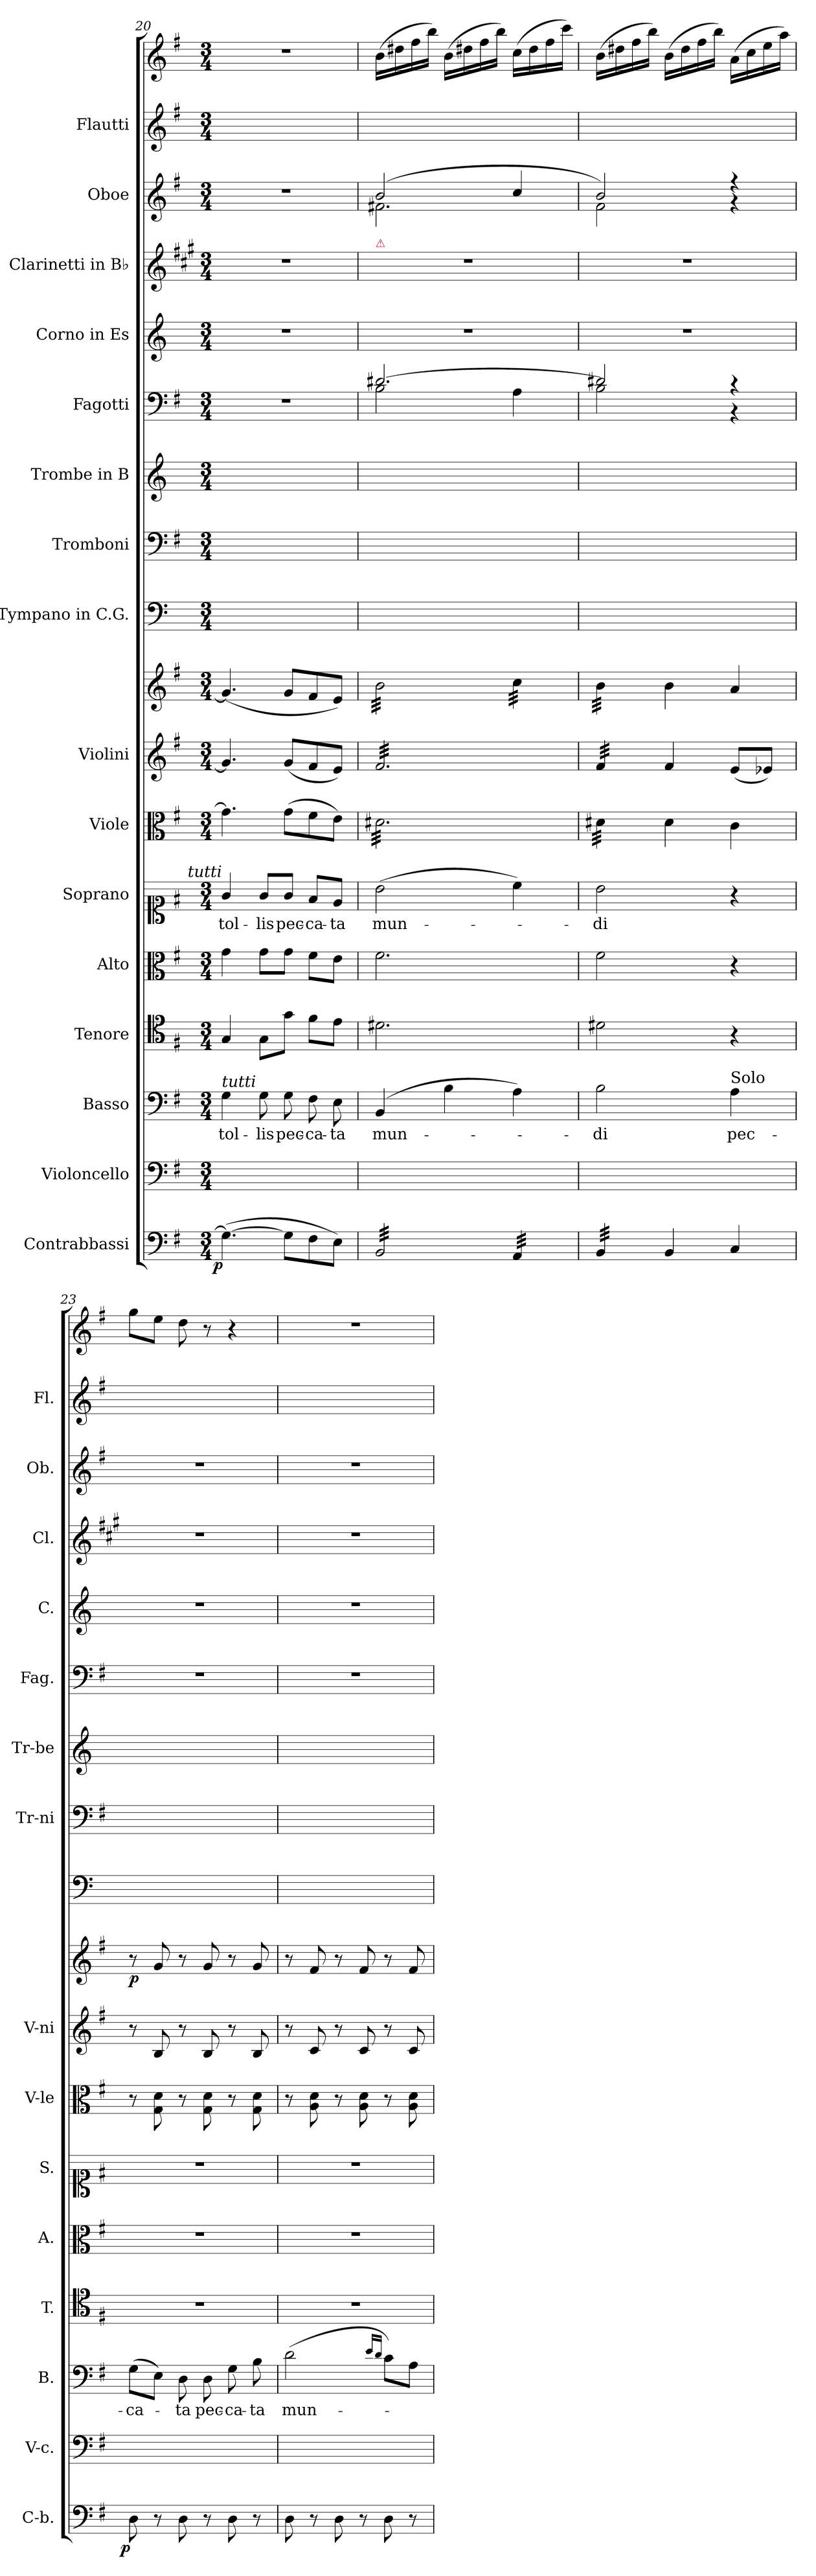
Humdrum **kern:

**kern	**dynam	**kern	**kern	**text	**kern	**kern	**kern	**text	**kern	**kern	**kern	**dynam	**kern	**kern	**kern	**kern	**kern	**kern	**kern	**kern	**kern
*part16	*part16	*part15	*part14	*part14	*part13	*part12	*part11	*part11	*part10	*part9	*part9	*part9	*part8	*part7	*part6	*part5	*part4	*part3	*part2	*part1	*part1
*staff18	*staff18	*staff17	*staff16	*staff16	*staff15	*staff14	*staff13	*staff13	*staff12	*staff11	*staff10	*staff10/11	*staff9	*staff8	*staff7	*staff6	*staff5	*staff4	*staff3	*staff2	*staff1
*I"Contrabbassi	*	*I"Violoncello	*I"Basso	*	*I"Tenore	*I"Alto	*I"Soprano	*	*I"Viole	*I"Violini	*	*	*I"Tympano in C.G.	*I"Tromboni	*I"Trombe in B	*I"Fagotti	*I"Corno in Es	*I"Clarinetti in B♭	*I"Oboe	*I"Flautti	*
*I'C-b.	*	*I'V-c.	*I'B.	*	*I'T.	*I'A.	*I'S.	*	*I'V-le	*I'V-ni	*	*	*	*I'Tr-ni	*I'Tr-be	*I'Fag.	*I'C.	*I'Cl.	*I'Ob.	*I'Fl.	*
*clefF4	*	*clefF4	*clefF4	*	*clefC4	*clefC3	*clefC1	*	*clefC3	*clefG2	*clefG2	*	*clefF4	*clefF4	*clefG2	*clefF4	*clefG2	*clefG2	*clefG2	*clefG2	*clefG2
*	*	*	*	*	*	*	*	*	*	*	*	*	*	*	*ITrd1c2	*	*ITrd5c9	*ITrd1c2	*	*	*
*k[f#]	*	*k[f#]	*k[f#]	*	*k[f#]	*k[f#]	*k[f#]	*	*k[f#]	*k[f#]	*k[f#]	*	*k[]	*k[f#]	*k[b-e-]	*k[f#]	*k[b-e-a-]	*k[f#]	*k[f#]	*k[f#]	*k[f#]
*M3/4	*	*M3/4	*M3/4	*	*M3/4	*M3/4	*M3/4	*	*M3/4	*M3/4	*M3/4	*	*M3/4	*M3/4	*M3/4	*M3/4	*M3/4	*M3/4	*M3/4	*M3/4	*M3/4
=20	=20	=20	=20	=20	=20	=20	=20	=20	=20	=20	=20	=20	=20	=20	=20	=20	=20	=20	=20	=20	=20
!	!	!	!	!	!	!	!LO:TX:a:i:rj:t=tutti	!	!	!	!	!	!	!	!	!	!	!	!	!	!
!	!	!	!LO:TX:a:i:t=tutti	!	!	!	!	!	!	!	!	!	!	!	!	!	!	!	!	!	!
!	!LO:DY:rj	!	!	!	!	!	!	!	!	!	!	!	!	!	!	!	!	!	!	!	!
(4.G\_	p	2.ryy	4G\	tol-	4G/	4g\	4g/	tol-	4.g\]	4.g/]	(4.g/]	.	2.ryy	2.ryy	2.ryy	2.r	2.r	2.r	2.r	2.ryy	2.r
.	.	.	8G\	-lis	8G\L	8g\L	8g/L	-lis	.	.	.	.	.	.	.	.	.	.	.	.	.
8G\L]	.	.	8G\	pec-	8g\J	8g\J	8g/J	pec-	(8g\L	(8g/L	8g/L	.	.	.	.	.	.	.	.	.	.
8F#\	.	.	8F#\	-ca-	8f#\L	8f#\L	8f#/L	-ca-	8f#\	8f#/	8f#/	.	.	.	.	.	.	.	.	.	.
8E\J)	.	.	8E\	-ta	8e\J	8e\J	8e/J	-ta	8e\J)	8e/J)	8e/J)	.	.	.	.	.	.	.	.	.	.
=21	=21	=21	=21	=21	=21	=21	=21	=21	=21	=21	=21	=21	=21	=21	=21	=21	=21	=21	=21	=21	=21
*	*	*	*	*	*	*	*	*	*	*	*	*	*	*	*	*^	*	*	*^	*	*
!	!	!	!	!	!	!	!	!	!	!	!	!	!	!	!	!	!	!	!LO:TX:a:color=crimson:t=⚠	!	!	!	!
*tremolo	*	*	*	*	*	*	*	*	*	*	*	*	*	*	*	*	*	*	*	*	*	*	*
*	*	*	*	*	*	*	*	*	*tremolo	*	*	*	*	*	*	*	*	*	*	*	*	*	*
*	*	*	*	*	*	*	*	*	*	*tremolo	*	*	*	*	*	*	*	*	*	*	*	*	*
*	*	*	*	*	*	*	*	*	*	*	*tremolo	*	*	*	*	*	*	*	*	*	*	*	*
32BB/LLL	.	2.ryy	(4BB/	mun-	2.d#X\	2.f#\	(2b\	mun-	32d#X\LLL	32f#/LLL	32b\LLL	.	2.ryy	2.ryy	2.ryy	[2.d#X/	2B\	2.r	2.r	(2b/	2.f#X\	2.ryy	(16b\LL
32BB/	.	.	.	.	.	.	.	.	32d#X\	32f#/	32b\	.	.	.	.	.	.	.	.	.	.	.	.
32BB/	.	.	.	.	.	.	.	.	32d#X\	32f#/	32b\	.	.	.	.	.	.	.	.	.	.	.	16dd#X\
32BB/	.	.	.	.	.	.	.	.	32d#X\	32f#/	32b\	.	.	.	.	.	.	.	.	.	.	.	.
32BB/	.	.	.	.	.	.	.	.	32d#X\	32f#/	32b\	.	.	.	.	.	.	.	.	.	.	.	16ff#\
32BB/	.	.	.	.	.	.	.	.	32d#X\	32f#/	32b\	.	.	.	.	.	.	.	.	.	.	.	.
32BB/	.	.	.	.	.	.	.	.	32d#X\	32f#/	32b\	.	.	.	.	.	.	.	.	.	.	.	16bb\JJ)
32BB/	.	.	.	.	.	.	.	.	32d#X\	32f#/	32b\	.	.	.	.	.	.	.	.	.	.	.	.
32BB/	.	.	4B\	.	.	.	.	.	32d#X\	32f#/	32b\	.	.	.	.	.	.	.	.	.	.	.	(16b\LL
32BB/	.	.	.	.	.	.	.	.	32d#X\	32f#/	32b\	.	.	.	.	.	.	.	.	.	.	.	.
32BB/	.	.	.	.	.	.	.	.	32d#X\	32f#/	32b\	.	.	.	.	.	.	.	.	.	.	.	16dd#X\
32BB/	.	.	.	.	.	.	.	.	32d#X\	32f#/	32b\	.	.	.	.	.	.	.	.	.	.	.	.
32BB/	.	.	.	.	.	.	.	.	32d#X\	32f#/	32b\	.	.	.	.	.	.	.	.	.	.	.	16ff#\
32BB/	.	.	.	.	.	.	.	.	32d#X\	32f#/	32b\	.	.	.	.	.	.	.	.	.	.	.	.
32BB/	.	.	.	.	.	.	.	.	32d#X\	32f#/	32b\	.	.	.	.	.	.	.	.	.	.	.	16bb\JJ)
32BB/JJJ	.	.	.	.	.	.	.	.	32d#X\	32f#/	32b\JJJ	.	.	.	.	.	.	.	.	.	.	.	.
32AA/LLL	.	.	4A\)	.	.	.	4cc\)	.	32d#X\	32f#/	32cc\LLL	.	.	.	.	.	4A\	.	.	4cc/	.	.	(16cc\LL
32AA/	.	.	.	.	.	.	.	.	32d#X\	32f#/	32cc\	.	.	.	.	.	.	.	.	.	.	.	.
32AA/	.	.	.	.	.	.	.	.	32d#X\	32f#/	32cc\	.	.	.	.	.	.	.	.	.	.	.	16dd#\
32AA/	.	.	.	.	.	.	.	.	32d#X\	32f#/	32cc\	.	.	.	.	.	.	.	.	.	.	.	.
32AA/	.	.	.	.	.	.	.	.	32d#X\	32f#/	32cc\	.	.	.	.	.	.	.	.	.	.	.	16ff#\
32AA/	.	.	.	.	.	.	.	.	32d#X\	32f#/	32cc\	.	.	.	.	.	.	.	.	.	.	.	.
32AA/	.	.	.	.	.	.	.	.	32d#X\	32f#/	32cc\	.	.	.	.	.	.	.	.	.	.	.	16ccc\JJ)
32AA/JJJ	.	.	.	.	.	.	.	.	32d#X\JJJ	32f#/JJJ	32cc\JJJ	.	.	.	.	.	.	.	.	.	.	.	.
=22	=22	=22	=22	=22	=22	=22	=22	=22	=22	=22	=22	=22	=22	=22	=22	=22	=22	=22	=22	=22	=22	=22	=22
32BB/LLL	.	2.ryy	2B\	-di	2d#X\	2f#\	2b\	-di	32d#X\LLL	32f#/LLL	32b\LLL	.	2.ryy	2.ryy	2.ryy	2d#X/]	2B\	2.r	2.r	2b/)	2f#\	2.ryy	(16b\LL
32BB/	.	.	.	.	.	.	.	.	32d#X\	32f#/	32b\	.	.	.	.	.	.	.	.	.	.	.	.
32BB/	.	.	.	.	.	.	.	.	32d#X\	32f#/	32b\	.	.	.	.	.	.	.	.	.	.	.	16dd#X\
32BB/	.	.	.	.	.	.	.	.	32d#X\	32f#/	32b\	.	.	.	.	.	.	.	.	.	.	.	.
32BB/	.	.	.	.	.	.	.	.	32d#X\	32f#/	32b\	.	.	.	.	.	.	.	.	.	.	.	16ff#\
32BB/	.	.	.	.	.	.	.	.	32d#X\	32f#/	32b\	.	.	.	.	.	.	.	.	.	.	.	.
32BB/	.	.	.	.	.	.	.	.	32d#X\	32f#/	32b\	.	.	.	.	.	.	.	.	.	.	.	16bb\JJ)
32BB/JJJ	.	.	.	.	.	.	.	.	32d#X\JJJ	32f#/JJJ	32b\JJJ	.	.	.	.	.	.	.	.	.	.	.	.
*	*	*	*	*	*	*	*	*	*	*	*Xtremolo	*	*	*	*	*	*	*	*	*	*	*	*
*	*	*	*	*	*	*	*	*	*	*Xtremolo	*	*	*	*	*	*	*	*	*	*	*	*	*
*	*	*	*	*	*	*	*	*	*Xtremolo	*	*	*	*	*	*	*	*	*	*	*	*	*	*
*Xtremolo	*	*	*	*	*	*	*	*	*	*	*	*	*	*	*	*	*	*	*	*	*	*	*
4BB/	.	.	.	.	.	.	.	.	4d#\	4f#/	4b\	.	.	.	.	.	.	.	.	.	.	.	(16b\LL
.	.	.	.	.	.	.	.	.	.	.	.	.	.	.	.	.	.	.	.	.	.	.	16dd#\
.	.	.	.	.	.	.	.	.	.	.	.	.	.	.	.	.	.	.	.	.	.	.	16ff#\
.	.	.	.	.	.	.	.	.	.	.	.	.	.	.	.	.	.	.	.	.	.	.	16bb\JJ)
!	!	!	!LO:TX:a:t=Solo	!	!	!	!	!	!	!	!	!	!	!	!	!	!	!	!	!	!	!	!
4C/	.	.	4A\	pec-	4r	4r	4r	.	4c\	(8e/L	4a/	.	.	.	.	4rc	4rBB	.	.	4rff	4rg	.	(16a\LL
.	.	.	.	.	.	.	.	.	.	.	.	.	.	.	.	.	.	.	.	.	.	.	16cc\
.	.	.	.	.	.	.	.	.	.	8e-X/J)	.	.	.	.	.	.	.	.	.	.	.	.	16ee\
.	.	.	.	.	.	.	.	.	.	.	.	.	.	.	.	.	.	.	.	.	.	.	16aa\JJ)
*	*	*	*	*	*	*	*	*	*	*	*	*	*	*	*	*v	*v	*	*	*v	*v	*	*
=23	=23	=23	=23	=23	=23	=23	=23	=23	=23	=23	=23	=23	=23	=23	=23	=23	=23	=23	=23	=23	=23
!	!LO:DY:rj	!	!	!	!	!	!	!	!	!	!	!LO:DY:b	!	!	!	!	!	!	!	!	!
8D\	p	2.ryy	(8G\L	-ca-	2.r	2.r	2.r	.	8r	8r	8r	p	2.ryy	2.ryy	2.ryy	2.r	2.r	2.r	2.r	2.ryy	8gg\L
8r	.	.	8E\J)	.	.	.	.	.	8G\ 8d\	8B/	8g/	.	.	.	.	.	.	.	.	.	8ee\J
8D\	.	.	8D\	-ta	.	.	.	.	8r	8r	8r	.	.	.	.	.	.	.	.	.	8dd\
8r	.	.	8D\	pec-	.	.	.	.	8G\ 8d\	8B/	8g/	.	.	.	.	.	.	.	.	.	8r
8D\	.	.	8G\	-ca-	.	.	.	.	8r	8r	8r	.	.	.	.	.	.	.	.	.	4r
8r	.	.	8B\	-ta	.	.	.	.	8G\ 8d\	8B/	8g/	.	.	.	.	.	.	.	.	.	.
=24	=24	=24	=24	=24	=24	=24	=24	=24	=24	=24	=24	=24	=24	=24	=24	=24	=24	=24	=24	=24	=24
8D\	.	2.ryy	(2d\	mun-	2.r	2.r	2.r	.	8r	8r	8r	.	2.ryy	2.ryy	2.ryy	2.r	2.r	2.r	2.r	2.ryy	2.r
8r	.	.	.	.	.	.	.	.	8A\ 8d\	8c/	8f#/	.	.	.	.	.	.	.	.	.	.
8D\	.	.	.	.	.	.	.	.	8r	8r	8r	.	.	.	.	.	.	.	.	.	.
8r	.	.	.	.	.	.	.	.	8A\ 8d\	8c/	8f#/	.	.	.	.	.	.	.	.	.	.
.	.	.	16qqe/LL	.	.	.	.	.	.	.	.	.	.	.	.	.	.	.	.	.	.
.	.	.	16qqd/JJ	.	.	.	.	.	.	.	.	.	.	.	.	.	.	.	.	.	.
8D\	.	.	8c\L)	.	.	.	.	.	8r	8r	8r	.	.	.	.	.	.	.	.	.	.
8r	.	.	8A\J	.	.	.	.	.	8A\ 8d\	8c/	8f#/	.	.	.	.	.	.	.	.	.	.
=	=	=	=	=	=	=	=	=	=	=	=	=	=	=	=	=	=	=	=	=	=
*-	*-	*-	*-	*-	*-	*-	*-	*-	*-	*-	*-	*-	*-	*-	*-	*-	*-	*-	*-	*-	*-
